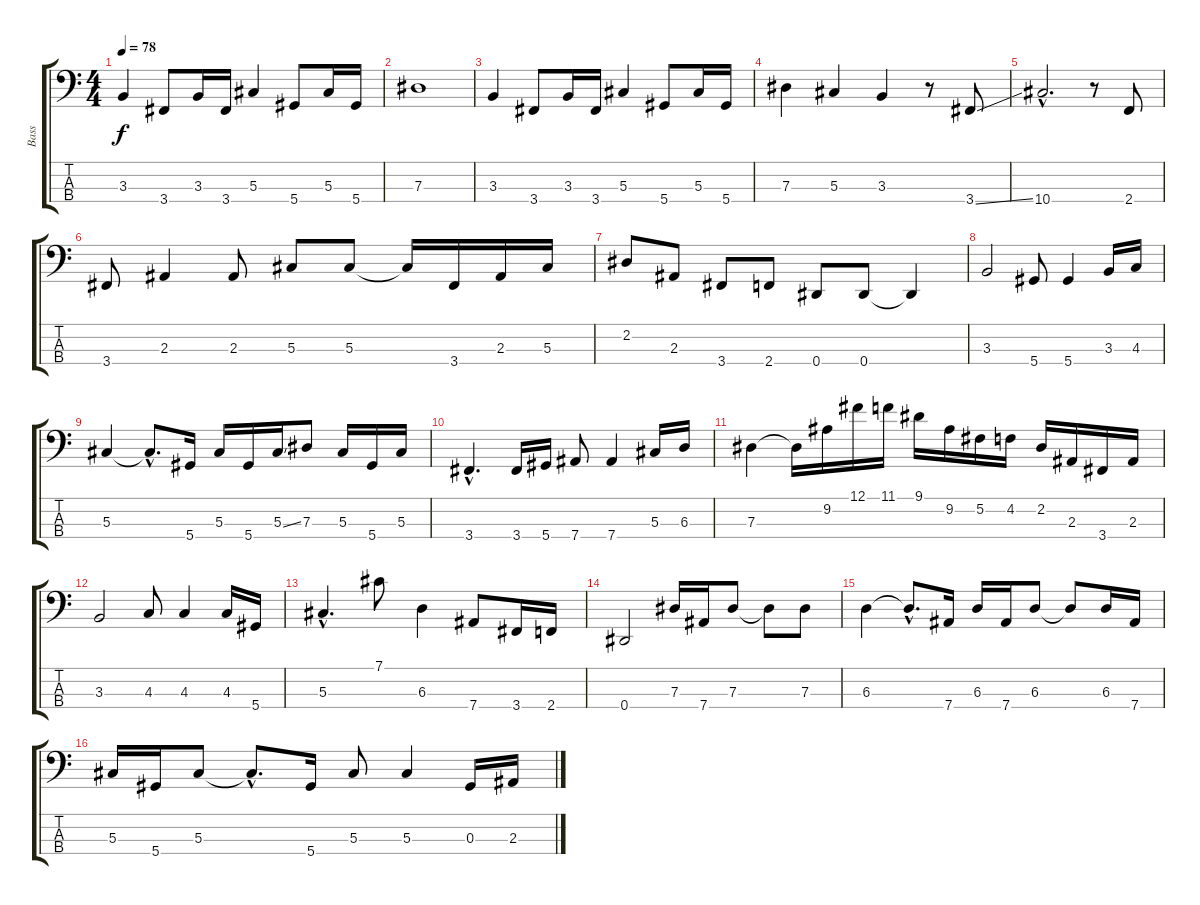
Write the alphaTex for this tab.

\track ("Bass" "Bass") {instrument electricbasspick}
\staff {score tabs}
\tuning (Gb2 Db2 Ab1 Eb1) {hide}
\ts (4 4)
\tempo 78
\clef f4
\ks c
3.3.4{dy f} 3.4.8 3.3.16 3.4.16 5.3.4 5.4.8 5.3.16 5.4.16 |
7.3.1 |
3.3.4 3.4.8 3.3.16 3.4.16 5.3.4 5.4.8 5.3.16 5.4.16 |
7.3.4 5.3.4 3.3.4 r.8 3.4{ss}.8 |
10.4{hac}.2{d} r.8 2.4.8 |
3.4.8 2.3.4 2.3.8 5.3.8 5.3.8 5.3{t}.16 3.4.16 2.3.16 5.3.16 |
2.2.8 2.3.8 3.4.8 2.4.8 0.4.8 0.4.8 0.4{t}.4 |
3.3.2 5.4.8 5.4.4 3.3.16 4.3.16 |
5.3.4 5.3{hac t}.8{d} 5.4.16 5.3.16 5.4.16 5.3{ss}.16 7.3.8 5.3.16 5.4.16 5.3.16 |
3.4{hac}.4{d} 3.4.16 5.4.16 7.4.8 7.4.4 5.3.16 6.3.16 |
7.3.4 7.3{t}.16 9.2.16 12.1.16 11.1.16 9.1.16 9.2.16 5.2.16 4.2.16 2.2.16 2.3.16 3.4.16 2.3.16 |
3.3.2 4.3.8 4.3.4 4.3.16 5.4.16 |
5.3{hac}.4{d} 7.1.8 6.3.4 7.4.8 3.4.16 2.4.16 |
0.4.2 7.3.16 7.4.16 7.3.8 7.3{t}.8 7.3.8 |
6.3.4 6.3{hac t}.8{d} 7.4.16 6.3.16 7.4.16 6.3.8 6.3{t}.8 6.3.16 7.4.16 |
5.3.16 5.4.16 5.3.8 5.3{hac t}.8{d} 5.4.16 5.3.8 5.3.4 0.3.16 2.3.16
